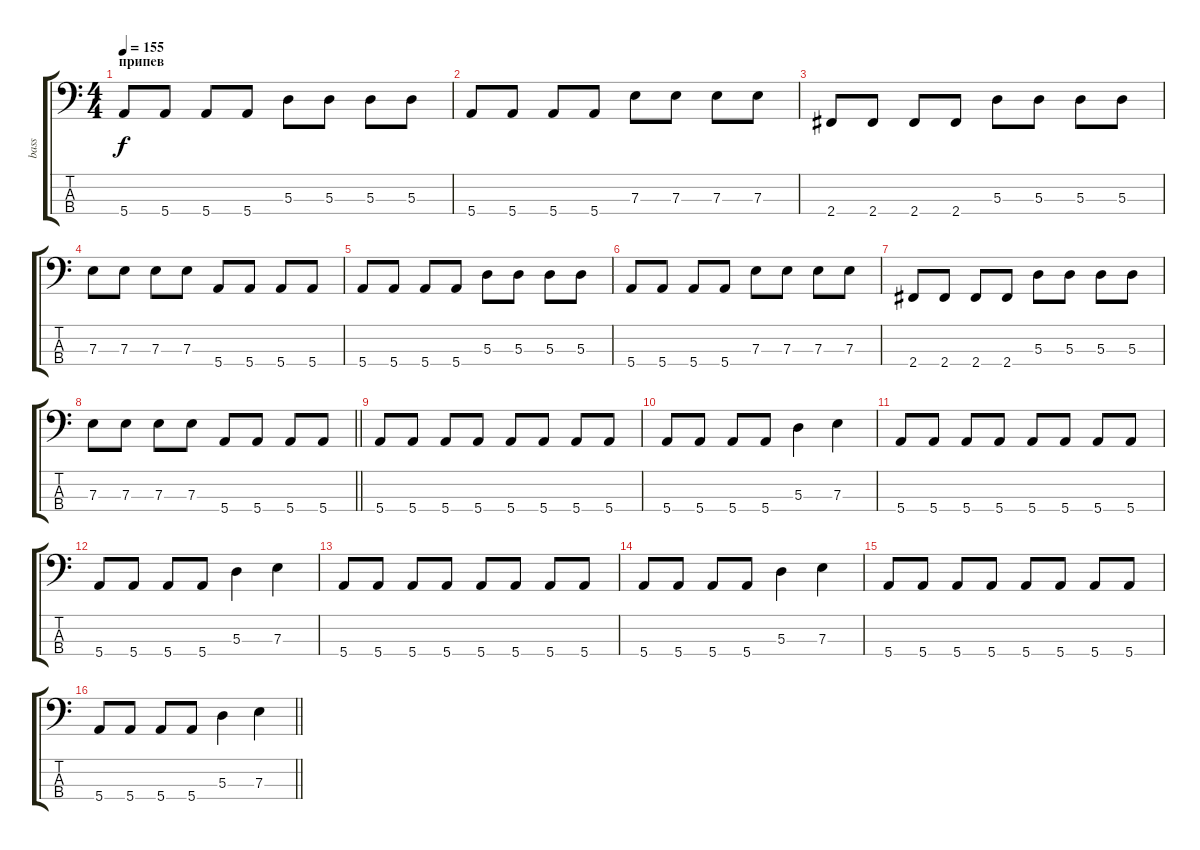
\track ("bass" "bass") {instrument electricbassfinger}
\staff {score tabs}
\tuning (G2 D2 A1 E1) {hide}
\ts (4 4)
\section ("" "припев")
\tempo 155
\clef f4
\ks c
5.4.8{dy f} 5.4.8 5.4.8 5.4.8 5.3.8 5.3.8 5.3.8 5.3.8 |
5.4.8 5.4.8 5.4.8 5.4.8 7.3.8 7.3.8 7.3.8 7.3.8 |
2.4.8 2.4.8 2.4.8 2.4.8 5.3.8 5.3.8 5.3.8 5.3.8 |
7.3.8 7.3.8 7.3.8 7.3.8 5.4.8 5.4.8 5.4.8 5.4.8 |
5.4.8 5.4.8 5.4.8 5.4.8 5.3.8 5.3.8 5.3.8 5.3.8 |
5.4.8 5.4.8 5.4.8 5.4.8 7.3.8 7.3.8 7.3.8 7.3.8 |
2.4.8 2.4.8 2.4.8 2.4.8 5.3.8 5.3.8 5.3.8 5.3.8 |
\barLineRight lightlight
7.3.8 7.3.8 7.3.8 7.3.8 5.4.8 5.4.8 5.4.8 5.4.8 |
\section ("" "")
5.4.8 5.4.8 5.4.8 5.4.8 5.4.8 5.4.8 5.4.8 5.4.8 |
5.4.8 5.4.8 5.4.8 5.4.8 5.3.4 7.3.4 |
5.4.8 5.4.8 5.4.8 5.4.8 5.4.8 5.4.8 5.4.8 5.4.8 |
5.4.8 5.4.8 5.4.8 5.4.8 5.3.4 7.3.4 |
5.4.8 5.4.8 5.4.8 5.4.8 5.4.8 5.4.8 5.4.8 5.4.8 |
5.4.8 5.4.8 5.4.8 5.4.8 5.3.4 7.3.4 |
5.4.8 5.4.8 5.4.8 5.4.8 5.4.8 5.4.8 5.4.8 5.4.8 |
\barLineRight lightlight
5.4.8 5.4.8 5.4.8 5.4.8 5.3.4 7.3.4
